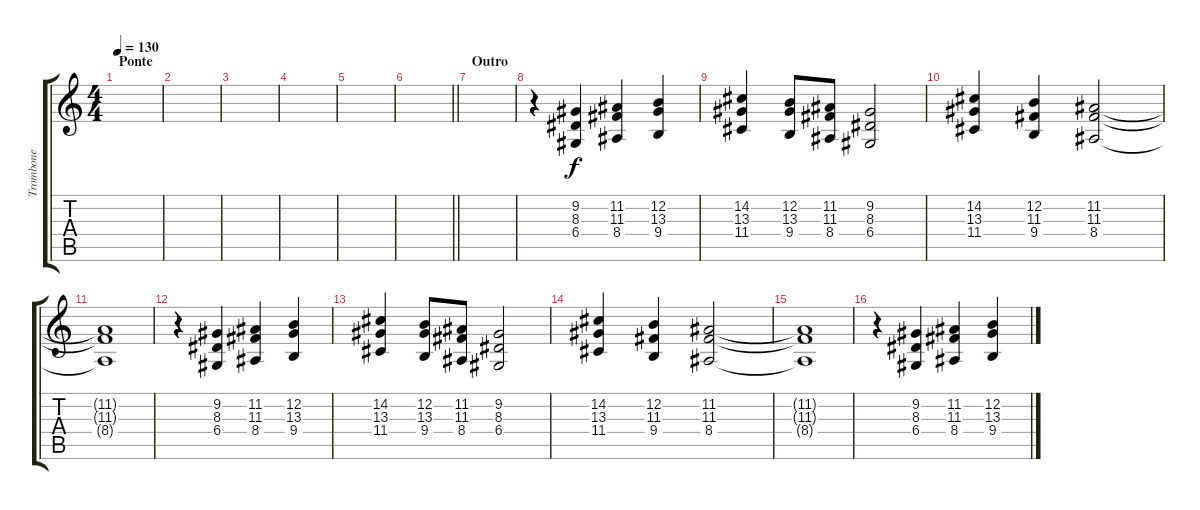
\track ("Trombone" "Trombone") {instrument trombone}
\staff {score tabs}
\tuning (E4 B3 G3 D3 A2 E2) {hide}
\ts (4 4)
\section ("" "Ponte")
\tempo 130
\clef g2
\ks c
|
|
|
|
|
\barLineRight lightlight
|
\section ("" "Outro")
|
r.4 (9.2 8.3 6.4).4 (11.2 11.3 8.4).4 (12.2 13.3 9.4).4 |
(14.2 13.3 11.4).4 (12.2 13.3 9.4).8 (11.2 11.3 8.4).8 (9.2 8.3 6.4).2 |
(14.2 13.3 11.4).4 (12.2 11.3 9.4).4 (11.2 11.3 8.4).2 |
(11.2{t} 11.3{t} 8.4{t}).1 |
r.4 (9.2 8.3 6.4).4 (11.2 11.3 8.4).4 (12.2 13.3 9.4).4 |
(14.2 13.3 11.4).4 (12.2 13.3 9.4).8 (11.2 11.3 8.4).8 (9.2 8.3 6.4).2 |
(14.2 13.3 11.4).4 (12.2 11.3 9.4).4 (11.2 11.3 8.4).2 |
(11.2{t} 11.3{t} 8.4{t}).1 |
r.4 (9.2 8.3 6.4).4 (11.2 11.3 8.4).4 (12.2 13.3 9.4).4
